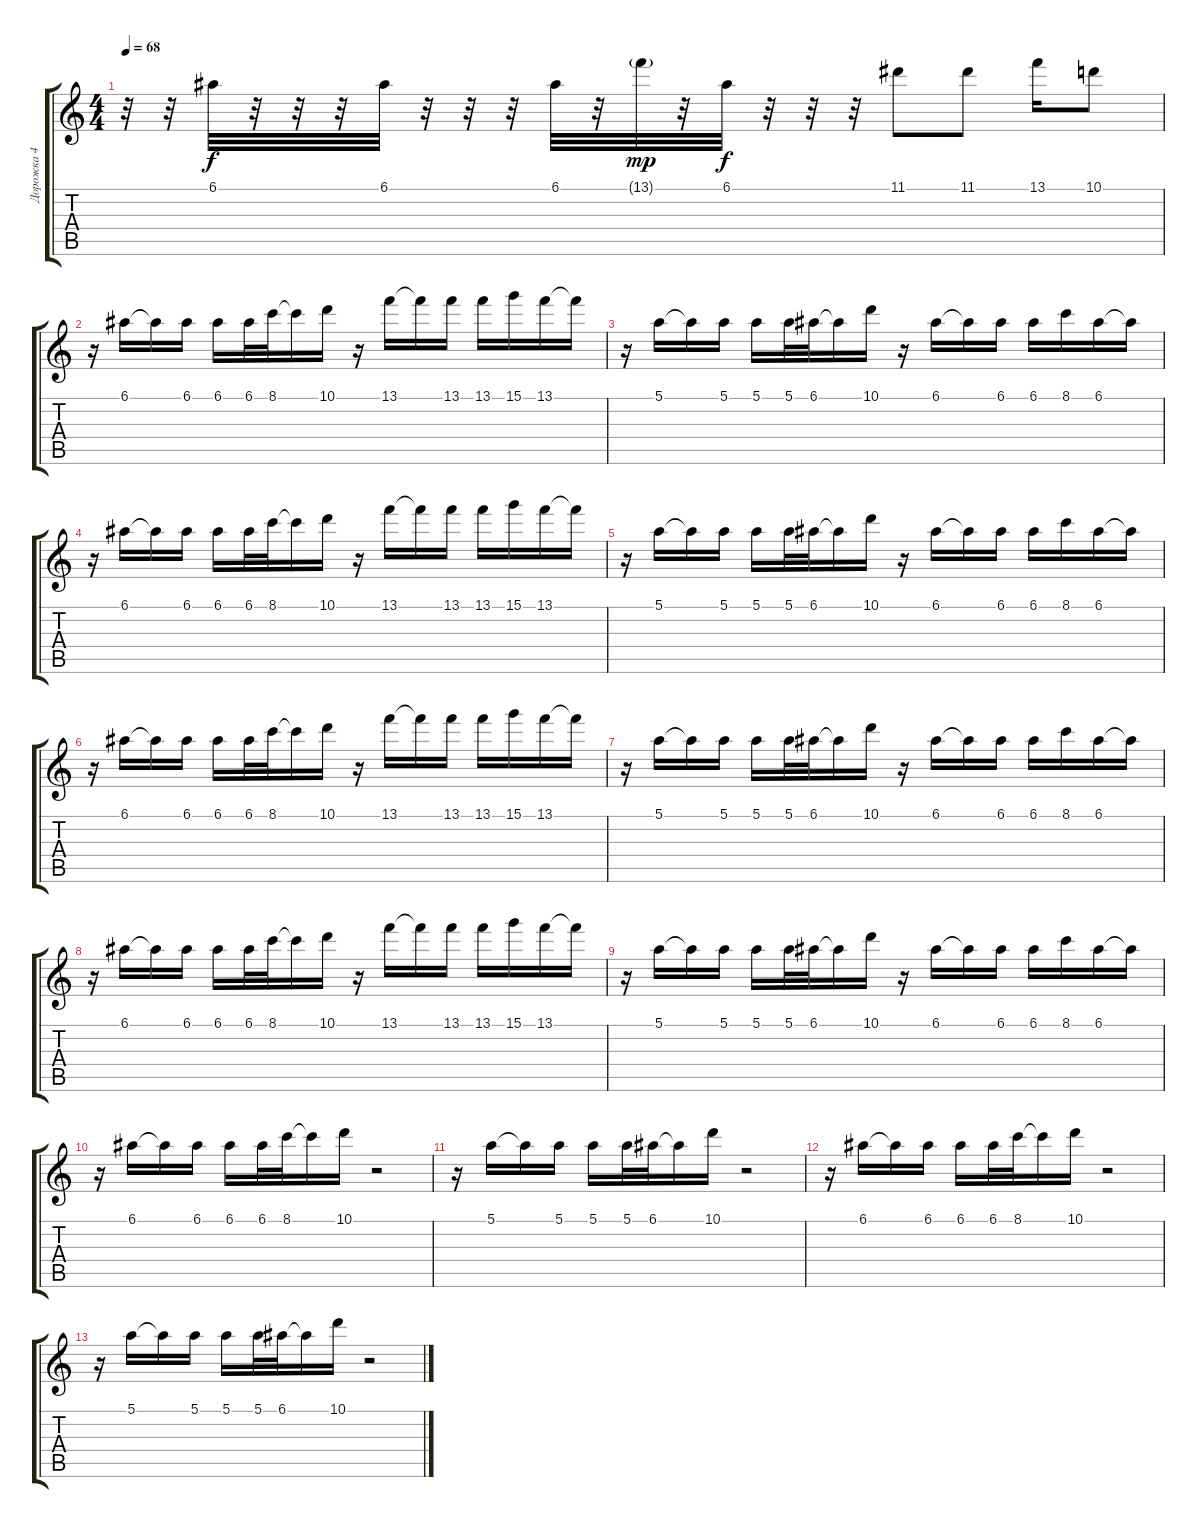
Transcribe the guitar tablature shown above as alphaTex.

\track ("Дорожка 4" "Дорожка 4") {instrument electricguitarjazz}
\staff {score tabs}
\tuning (E4 B3 G3 D3 A2 E2) {hide}
\ts (4 4)
\tempo 68
\clef g2
\ks c
r.32{dy f} r.32 6.1.32 r.32 r.32 r.32 6.1.32 r.32 r.32 r.32 6.1.32 r.32 13.1{g}.32{dy mp} r.32 6.1.32{dy f} r.32 r.32 r.32 11.1.8 11.1.8 13.1.16 10.1.8 |
r.16 6.1.16 6.1{t}.16 6.1.16 6.1.16 6.1.32 8.1.32 8.1{t}.16 10.1.16 r.16 13.1.16 13.1{t}.16 13.1.16 13.1.16 15.1.16 13.1.16 13.1{t}.16 |
r.16 5.1.16 5.1{t}.16 5.1.16 5.1.16 5.1.32 6.1.32 6.1{t}.16 10.1.16 r.16 6.1.16 6.1{t}.16 6.1.16 6.1.16 8.1.16 6.1.16 6.1{t}.16 |
r.16 6.1.16 6.1{t}.16 6.1.16 6.1.16 6.1.32 8.1.32 8.1{t}.16 10.1.16 r.16 13.1.16 13.1{t}.16 13.1.16 13.1.16 15.1.16 13.1.16 13.1{t}.16 |
r.16 5.1.16 5.1{t}.16 5.1.16 5.1.16 5.1.32 6.1.32 6.1{t}.16 10.1.16 r.16 6.1.16 6.1{t}.16 6.1.16 6.1.16 8.1.16 6.1.16 6.1{t}.16 |
r.16 6.1.16 6.1{t}.16 6.1.16 6.1.16 6.1.32 8.1.32 8.1{t}.16 10.1.16 r.16 13.1.16 13.1{t}.16 13.1.16 13.1.16 15.1.16 13.1.16 13.1{t}.16 |
r.16 5.1.16 5.1{t}.16 5.1.16 5.1.16 5.1.32 6.1.32 6.1{t}.16 10.1.16 r.16 6.1.16 6.1{t}.16 6.1.16 6.1.16 8.1.16 6.1.16 6.1{t}.16 |
r.16 6.1.16 6.1{t}.16 6.1.16 6.1.16 6.1.32 8.1.32 8.1{t}.16 10.1.16 r.16 13.1.16 13.1{t}.16 13.1.16 13.1.16 15.1.16 13.1.16 13.1{t}.16 |
r.16 5.1.16 5.1{t}.16 5.1.16 5.1.16 5.1.32 6.1.32 6.1{t}.16 10.1.16 r.16 6.1.16 6.1{t}.16 6.1.16 6.1.16 8.1.16 6.1.16 6.1{t}.16 |
r.16 6.1.16 6.1{t}.16 6.1.16 6.1.16 6.1.32 8.1.32 8.1{t}.16 10.1.16 r.2 |
r.16 5.1.16 5.1{t}.16 5.1.16 5.1.16 5.1.32 6.1.32 6.1{t}.16 10.1.16 r.2 |
r.16 6.1.16 6.1{t}.16 6.1.16 6.1.16 6.1.32 8.1.32 8.1{t}.16 10.1.16 r.2 |
r.16 5.1.16 5.1{t}.16 5.1.16 5.1.16 5.1.32 6.1.32 6.1{t}.16 10.1.16 r.2
